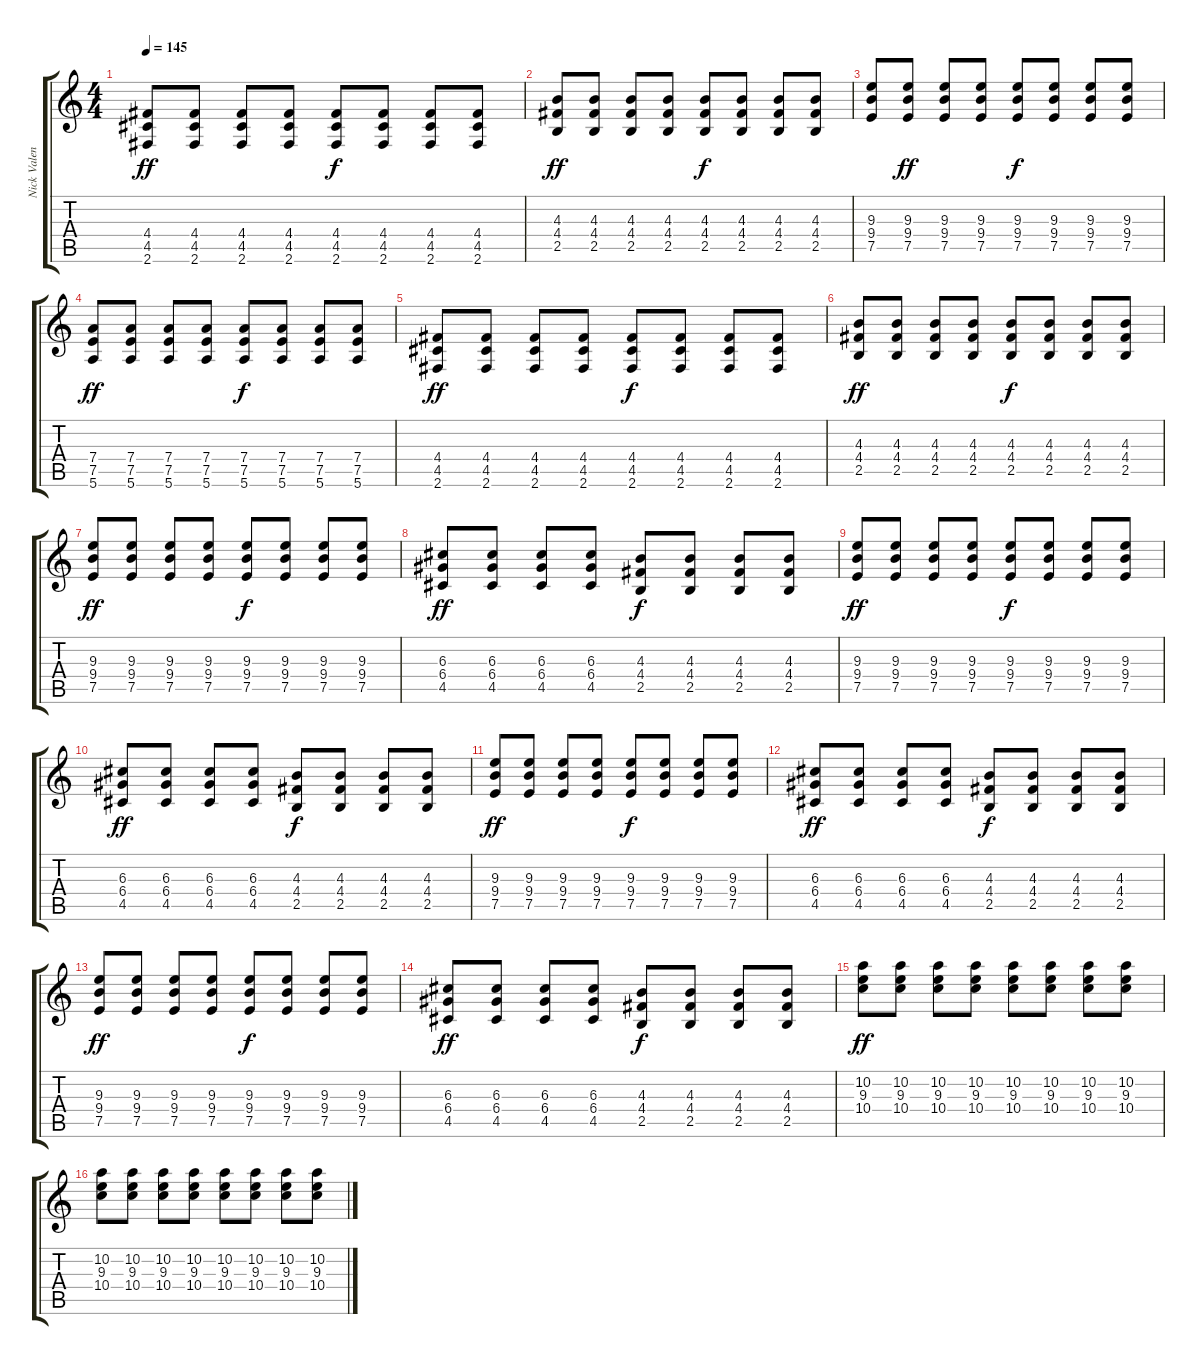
\track ("Nick Valensi" "Nick Valen") {instrument distortionguitar}
\staff {score tabs}
\tuning (E4 B3 G3 D3 A2 E2) {hide}
\ts (4 4)
\tempo 145
\clef g2
\ks c
(4.4 4.5 2.6).8{dy ff} (4.4 4.5 2.6).8 (4.4 4.5 2.6).8 (4.4 4.5 2.6).8 (4.4 4.5 2.6).8{dy f} (4.4 4.5 2.6).8 (4.4 4.5 2.6).8 (4.4 4.5 2.6).8 |
(4.3 4.4 2.5).8{dy ff} (4.3 4.4 2.5).8 (4.3 4.4 2.5).8 (4.3 4.4 2.5).8 (4.3 4.4 2.5).8{dy f} (4.3 4.4 2.5).8 (4.3 4.4 2.5).8 (4.3 4.4 2.5).8 |
(9.3 9.4 7.5).8 (9.3 9.4 7.5).8{dy ff} (9.3 9.4 7.5).8 (9.3 9.4 7.5).8 (9.3 9.4 7.5).8{dy f} (9.3 9.4 7.5).8 (9.3 9.4 7.5).8 (9.3 9.4 7.5).8 |
(7.4 7.5 5.6).8{dy ff} (7.4 7.5 5.6).8 (7.4 7.5 5.6).8 (7.4 7.5 5.6).8 (7.4 7.5 5.6).8{dy f} (7.4 7.5 5.6).8 (7.4 7.5 5.6).8 (7.4 7.5 5.6).8 |
(4.4 4.5 2.6).8{dy ff} (4.4 4.5 2.6).8 (4.4 4.5 2.6).8 (4.4 4.5 2.6).8 (4.4 4.5 2.6).8{dy f} (4.4 4.5 2.6).8 (4.4 4.5 2.6).8 (4.4 4.5 2.6).8 |
(4.3 4.4 2.5).8{dy ff} (4.3 4.4 2.5).8 (4.3 4.4 2.5).8 (4.3 4.4 2.5).8 (4.3 4.4 2.5).8{dy f} (4.3 4.4 2.5).8 (4.3 4.4 2.5).8 (4.3 4.4 2.5).8 |
(9.3 9.4 7.5).8{dy ff} (9.3 9.4 7.5).8 (9.3 9.4 7.5).8 (9.3 9.4 7.5).8 (9.3 9.4 7.5).8{dy f} (9.3 9.4 7.5).8 (9.3 9.4 7.5).8 (9.3 9.4 7.5).8 |
(6.3 6.4 4.5).8{dy ff} (6.3 6.4 4.5).8 (6.3 6.4 4.5).8 (6.3 6.4 4.5).8 (4.3 4.4 2.5).8{dy f} (4.3 4.4 2.5).8 (4.3 4.4 2.5).8 (4.3 4.4 2.5).8 |
(9.3 9.4 7.5).8{dy ff} (9.3 9.4 7.5).8 (9.3 9.4 7.5).8 (9.3 9.4 7.5).8 (9.3 9.4 7.5).8{dy f} (9.3 9.4 7.5).8 (9.3 9.4 7.5).8 (9.3 9.4 7.5).8 |
(6.3 6.4 4.5).8{dy ff} (6.3 6.4 4.5).8 (6.3 6.4 4.5).8 (6.3 6.4 4.5).8 (4.3 4.4 2.5).8{dy f} (4.3 4.4 2.5).8 (4.3 4.4 2.5).8 (4.3 4.4 2.5).8 |
(9.3 9.4 7.5).8{dy ff} (9.3 9.4 7.5).8 (9.3 9.4 7.5).8 (9.3 9.4 7.5).8 (9.3 9.4 7.5).8{dy f} (9.3 9.4 7.5).8 (9.3 9.4 7.5).8 (9.3 9.4 7.5).8 |
(6.3 6.4 4.5).8{dy ff} (6.3 6.4 4.5).8 (6.3 6.4 4.5).8 (6.3 6.4 4.5).8 (4.3 4.4 2.5).8{dy f} (4.3 4.4 2.5).8 (4.3 4.4 2.5).8 (4.3 4.4 2.5).8 |
(9.3 9.4 7.5).8{dy ff} (9.3 9.4 7.5).8 (9.3 9.4 7.5).8 (9.3 9.4 7.5).8 (9.3 9.4 7.5).8{dy f} (9.3 9.4 7.5).8 (9.3 9.4 7.5).8 (9.3 9.4 7.5).8 |
(6.3 6.4 4.5).8{dy ff} (6.3 6.4 4.5).8 (6.3 6.4 4.5).8 (6.3 6.4 4.5).8 (4.3 4.4 2.5).8{dy f} (4.3 4.4 2.5).8 (4.3 4.4 2.5).8 (4.3 4.4 2.5).8 |
(10.2 9.3 10.4).8{dy ff} (10.2 9.3 10.4).8 (10.2 9.3 10.4).8 (10.2 9.3 10.4).8 (10.2 9.3 10.4).8 (10.2 9.3 10.4).8 (10.2 9.3 10.4).8 (10.2 9.3 10.4).8 |
(10.2 9.3 10.4).8 (10.2 9.3 10.4).8 (10.2 9.3 10.4).8 (10.2 9.3 10.4).8 (10.2 9.3 10.4).8 (10.2 9.3 10.4).8 (10.2 9.3 10.4).8 (10.2 9.3 10.4).8
